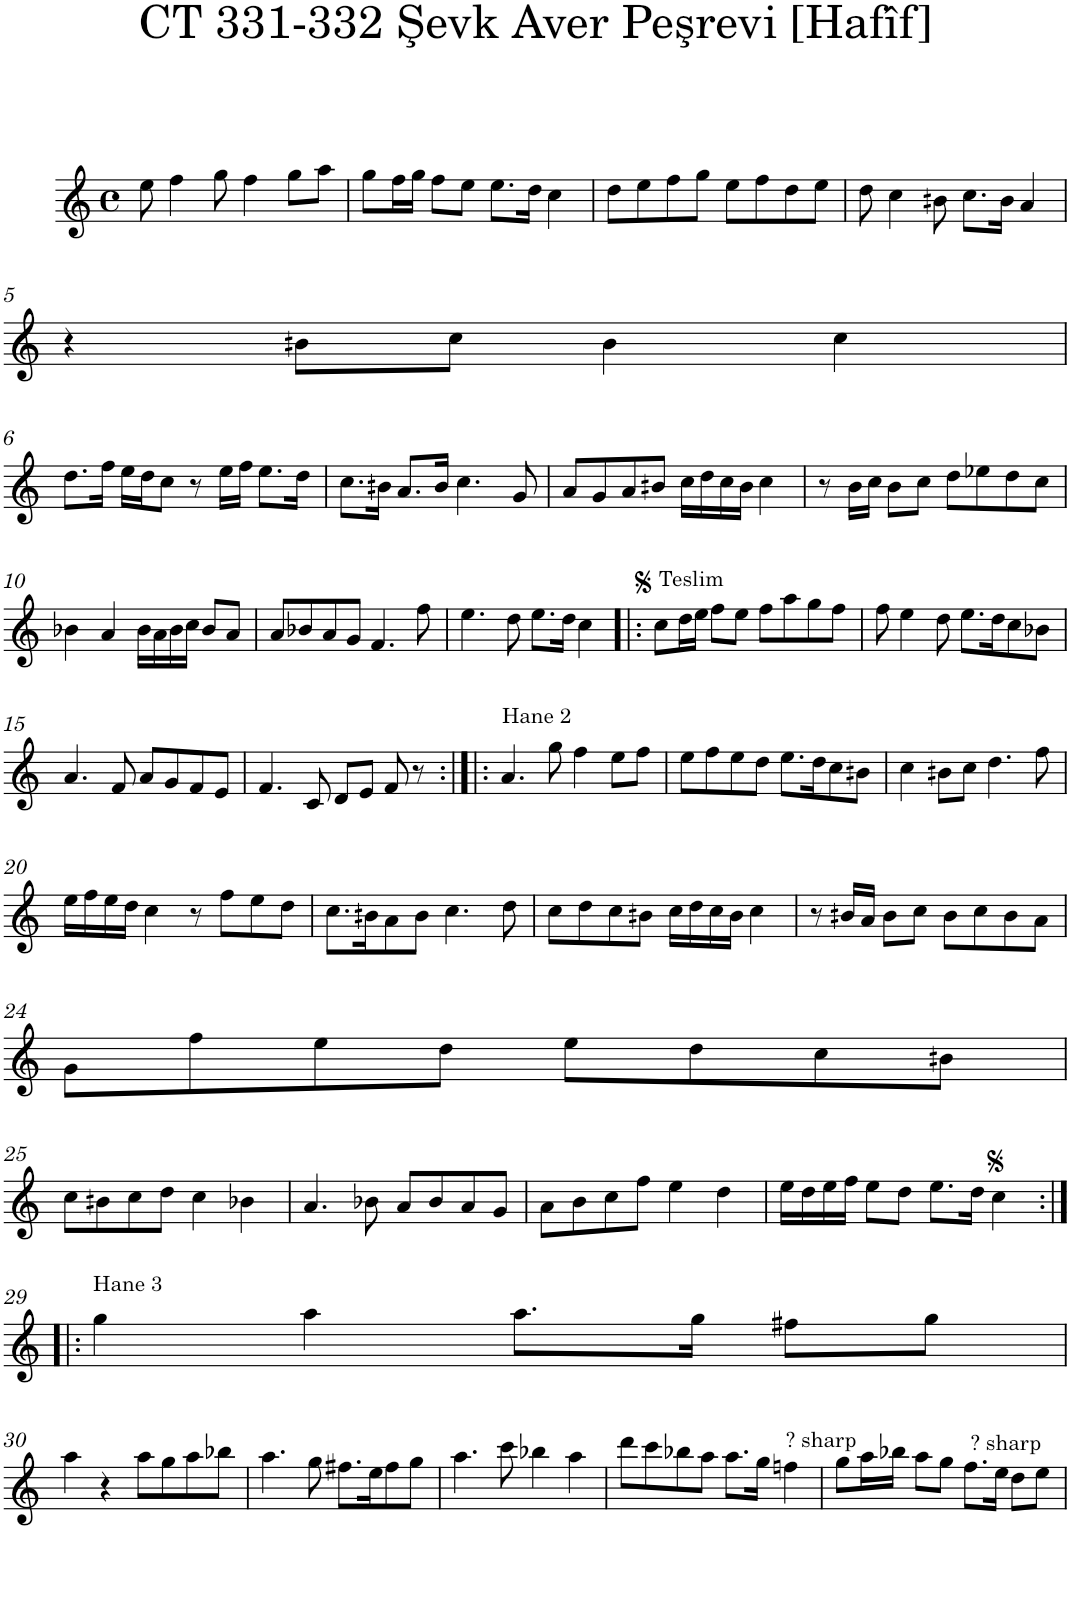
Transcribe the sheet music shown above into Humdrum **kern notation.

**kern
*part1
*staff1
*I"Piano
*I'Pno.
*clefG2
*k[]
*M4/4
*met(c)
=1
8ee\
4ff\
8gg\
4ff\
8gg\L
8aa\J
=2
8gg\L
16ff\L
16gg\JJ
8ff\L
8ee\J
8.ee\L
16dd\Jk
4cc\
=3
8dd\L
8ee\
8ff\
8gg\J
8ee\L
8ff\
8dd\
8ee\J
=4
8dd\
4cc\
8bn\
8.cc\L
16b\Jk
4a/
!!LO:LB:g=z
=5
4r
8bn\L
8cc\J
4b\
4cc\
!!LO:LB:g=z
=6
8.dd\L
16ff\Jk
16ee\LL
16dd\J
8cc\J
8r
16ee\LL
16ff\JJ
8.ee\L
16dd\Jk
=7
8.cc\L
16bn\Jk
8.a/L
16b/Jk
4.cc\
8g/
=8
8a/L
8g/
8a/
8bn/J
16cc\LL
16dd\
16cc\
16b\JJ
4cc\
=9
8r
16b\LL
16cc\JJ
8b\L
8cc\J
8dd\L
8ee-X\
8dd\
8cc\J
!!LO:LB:g=z
=10
4b-X\
4a/
16b-\LL
16a\
16b-\
16cc\JJ
8b-/L
8a/J
=11
8a/L
8b-X/
8a/
8g/J
4.f/
8ff\
=12
4.ee\
8dd\
8.ee\L
16dd\Jk
4cc\
=13!|:
!LO:TX:a:t=Teslim
8cc\L
16dd\L
16ee\JJ
8ff\L
8ee\J
8ff\L
8aa\
8gg\
8ff\J
=14
8ff\
4ee\
8dd\
8.ee\L
16dd\K
8cc\
8b-X\J
!!LO:LB:g=z
=15
4.a/
8f/
8a/L
8g/
8f/
8e/J
=16
4.f/
8c/
8d/L
8e/J
8f/
8r
=17:|!|:
!LO:TX:a:t=Hane 2
4.a/
8gg\
4ff\
8ee\L
8ff\J
=18
8ee\L
8ff\
8ee\
8dd\J
8.ee\L
16dd\K
8cc\
8bn\J
=19
4cc\
8bn\L
8cc\J
4.dd\
8ff\
!!LO:LB:g=z
=20
16ee\LL
16ff\
16ee\
16dd\JJ
4cc\
8r
8ff\L
8ee\
8dd\J
=21
8.cc\L
16bn\K
8a\
8b\J
4.cc\
8dd\
=22
8cc\L
8dd\
8cc\
8bn\J
16cc\LL
16dd\
16cc\
16b\JJ
4cc\
=23
8r
16bn/LL
16a/JJ
8b\L
8cc\J
8b\L
8cc\
8b\
8a\J
!!LO:LB:g=z
=24
8g\L
8ff\
8ee\
8dd\J
8ee\L
8dd\
8cc\
8bn\J
!!LO:LB:g=z
=25
8cc\L
8bn\
8cc\
8dd\J
4cc\
4b-X\
=26
4.a/
8b-X\
8a/L
8b-/
8a/
8g/J
=27
8a\L
8b\
8cc\
8ff\J
4ee\
4dd\
=28
16ee\LL
16dd\
16ee\
16ff\JJ
8ee\L
8dd\J
8.ee\L
16dd\Jk
4cc\
!!LO:LB:g=z
=29:|!|:
!LO:TX:a:t=Hane 3
4gg\
4aa\
8.aa\L
16gg\Jk
8ff#X\L
8gg\J
!!LO:LB:g=z
=30
4aa\
4r
8aa\L
8gg\
8aa\
8bb-X\J
=31
4.aa\
8gg\
8.ff#X\L
16ee\K
8ff#\
8gg\J
=32
4.aa\
8ccc\
4bb-X\
4aa\
=33
8ddd\L
8ccc\
8bb-X\
8aa\J
8.aa\L
16gg\Jk
!LO:TX:a:t=? sharp
4ffn\
=34
8gg\L
16aa\L
16bb-X\JJ
8aa\L
8gg\J
!LO:TX:a:t=? sharp
8.ff\L
16ee\Jk
8dd\L
8ee\J
=
*-
